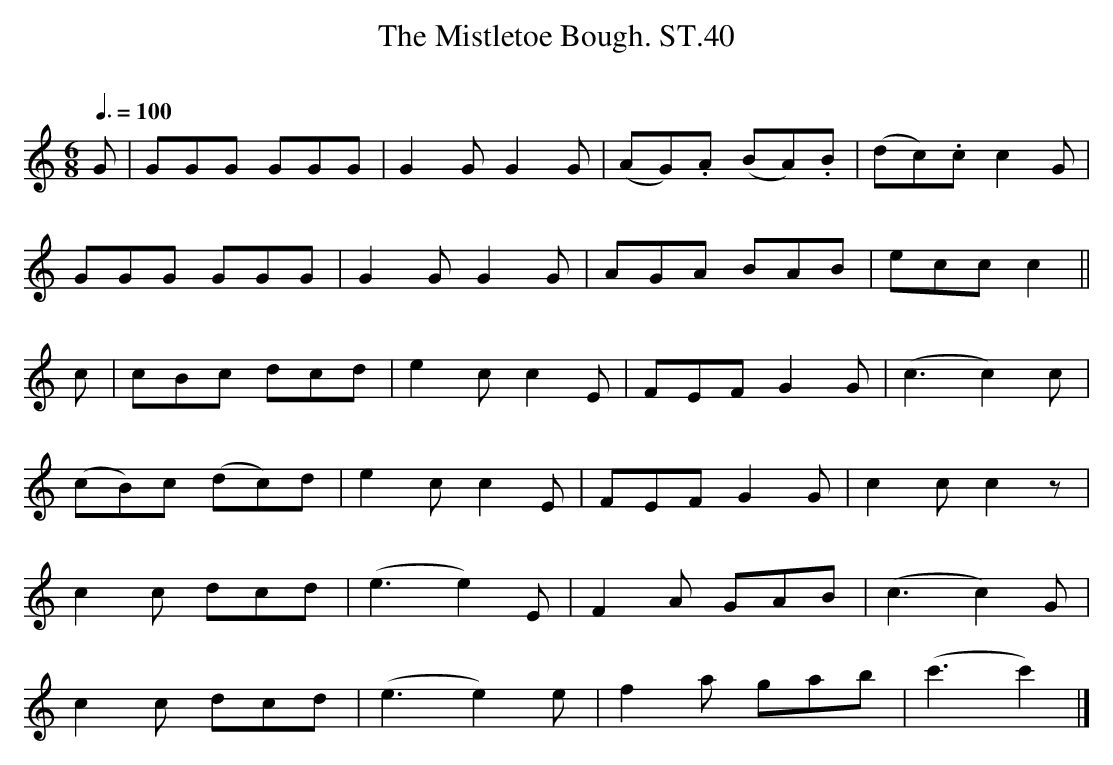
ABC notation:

X:1
T:Mistletoe Bough. ST.40, The
M:6/8
L:1/8
Q:3/8=100
O:
K:C
G|GGG GGG|G2G G2G|(AG).A (BA).B|(dc).c c2G|
GGG GGG|G2G G2G|AGA BAB| ecc c2||
c|cBc dcd|e2cc2E|FEF G2G|(c3c2)c|
(cB)c (dc)d|e2c c2E|FEF G2G|c2cc2z|
c2c dcd|(e3e2)E|F2A GAB|(c3c2)G|
c2c dcd|(e3e2)e|f2a gab|(c'3c'2)|]
